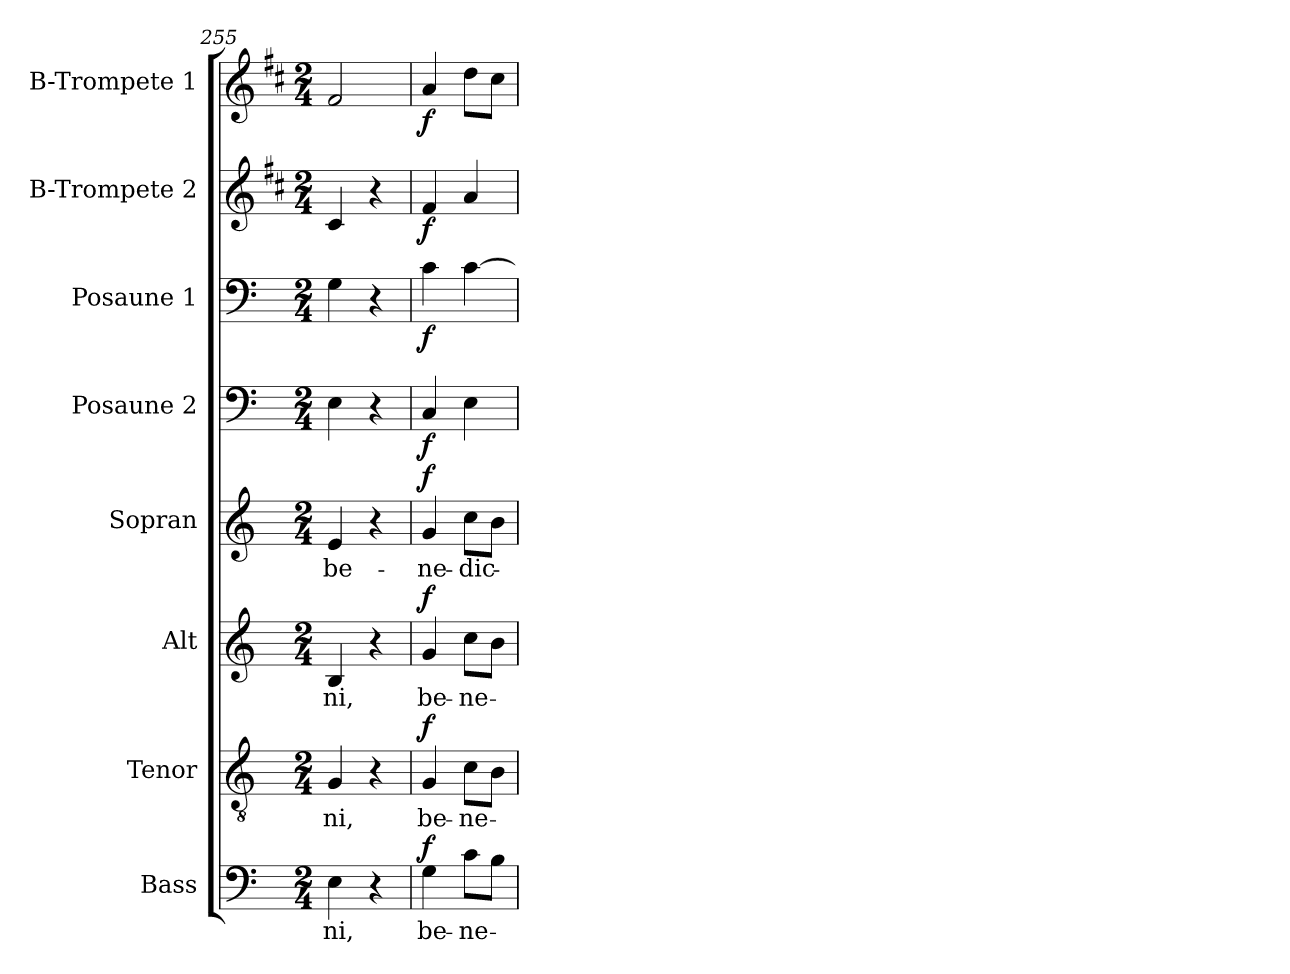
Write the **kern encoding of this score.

**kern	**text	**dynam	**kern	**text	**dynam	**kern	**text	**dynam	**kern	**text	**dynam	**kern	**dynam	**kern	**dynam	**kern	**dynam	**kern	**dynam
*part8	*part8	*part8	*part7	*part7	*part7	*part6	*part6	*part6	*part5	*part5	*part5	*part4	*part4	*part3	*part3	*part2	*part2	*part1	*part1
*staff8	*staff8	*staff8	*staff7	*staff7	*staff7	*staff6	*staff6	*staff6	*staff5	*staff5	*staff5	*staff4	*staff4	*staff3	*staff3	*staff2	*staff2	*staff1	*staff1
*I"Bass	*	*	*I"Tenor	*	*	*I"Alt	*	*	*I"Sopran	*	*	*I"Posaune 2	*	*I"Posaune 1	*	*I"B-Trompete 2	*	*I"B-Trompete 1	*
*I'B.	*	*	*I'T.	*	*	*I'A.	*	*	*I'S.	*	*	*I'Pos. 2	*	*I'Pos. 1	*	*I'B Trp. 2	*	*I'B Trp. 1	*
*clefF4	*	*	*clefGv2	*	*	*clefG2	*	*	*clefG2	*	*	*clefF4	*	*clefF4	*	*clefG2	*	*clefG2	*
*	*	*	*	*	*	*	*	*	*	*	*	*	*	*	*	*ITrd1c2	*	*ITrd1c2	*
*k[]	*	*	*k[]	*	*	*k[]	*	*	*k[]	*	*	*k[]	*	*k[]	*	*k[]	*	*k[]	*
*C:	*	*	*C:	*	*	*C:	*	*	*C:	*	*	*C:	*	*C:	*	*C:	*	*C:	*
*M2/4	*	*	*M2/4	*	*	*M2/4	*	*	*M2/4	*	*	*M2/4	*	*M2/4	*	*M2/4	*	*M2/4	*
=255	=255	=255	=255	=255	=255	=255	=255	=255	=255	=255	=255	=255	=255	=255	=255	=255	=255	=255	=255
!	!LO:LY:b	!	!	!LO:LY:b	!	!	!LO:LY:b	!	!	!LO:LY:b	!	!	!	!	!	!	!	!	!
4E\	-ni,	.	4G/	-ni,	.	4B/	-ni,	.	4e/	be-	.	4E\	.	4G\	.	4B/	.	2e/	.
4r	.	.	4r	.	.	4r	.	.	4r	.	.	4r	.	4r	.	4r	.	.	.
=256	=256	=256	=256	=256	=256	=256	=256	=256	=256	=256	=256	=256	=256	=256	=256	=256	=256	=256	=256
!	!LO:LY:b	!LO:DY:a	!	!LO:LY:b	!LO:DY:a	!	!LO:LY:b	!LO:DY:a	!	!LO:LY:b	!LO:DY:a	!	!LO:DY:b	!	!LO:DY:b	!	!LO:DY:b	!	!LO:DY:b
4G\	be-	f	4G/	be-	f	4g/	be-	f	4g/	-ne-	f	4C/	f	4c\	f	4e/	f	4g/	f
!	!LO:LY:b	!	!	!LO:LY:b	!	!	!LO:LY:b	!	!	!LO:LY:b	!	!	!	!	!	!	!	!	!
8c\L	-ne-	.	8c\L	-ne-	.	8cc\L	-ne-	.	8cc\L	-dic-	.	4E\	.	[4c\	.	4g/	.	8cc\L	.
8B\J	.	.	8B\J	.	.	8b\J	.	.	8b\J	.	.	.	.	.	.	.	.	8b\J	.
=	=	=	=	=	=	=	=	=	=	=	=	=	=	=	=	=	=	=	=
*-	*-	*-	*-	*-	*-	*-	*-	*-	*-	*-	*-	*-	*-	*-	*-	*-	*-	*-	*-
